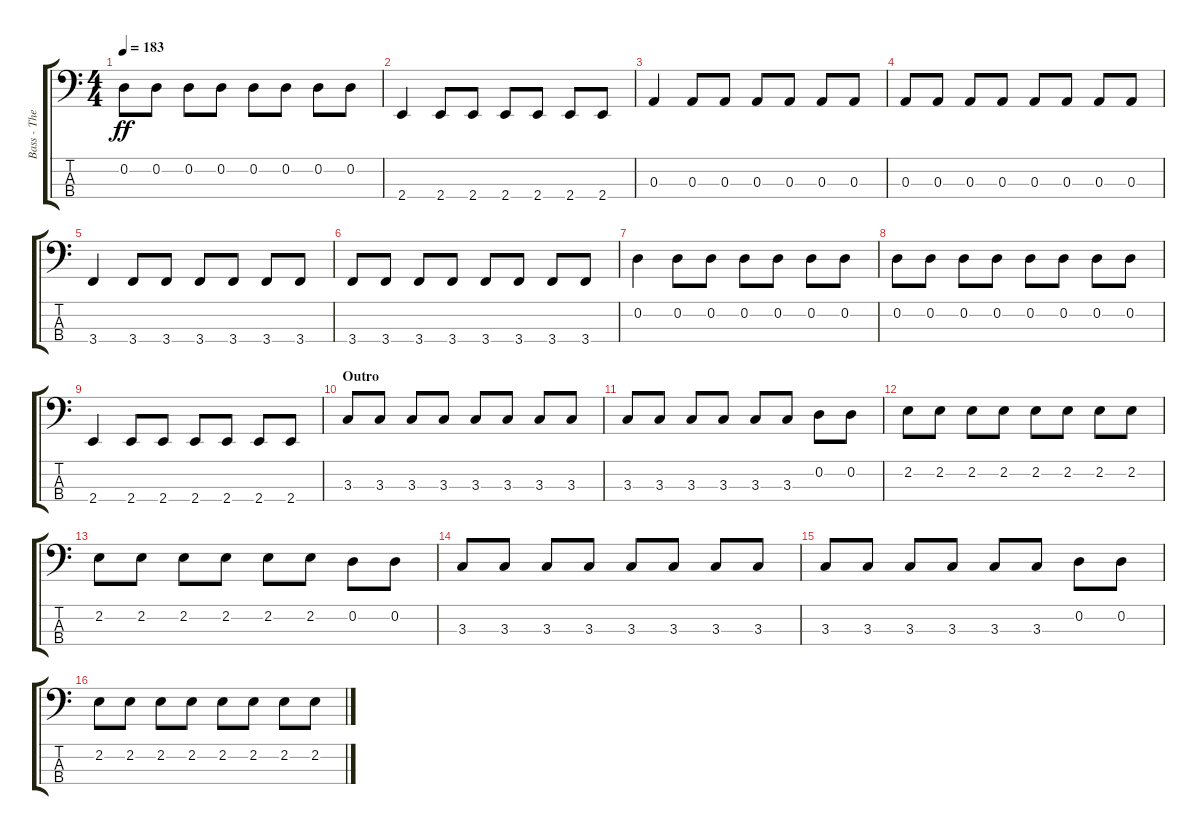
\track ("Bass - The \"Incredible\" Hagen" "Bass - The") {instrument electricbassfinger}
\staff {score tabs}
\tuning (G2 D2 A1 D1) {hide}
\ts (4 4)
\tempo 183
\clef f4
\ks c
0.2.8{dy ff} 0.2.8 0.2.8 0.2.8 0.2.8 0.2.8 0.2.8 0.2.8 |
2.4.4 2.4.8 2.4.8 2.4.8 2.4.8 2.4.8 2.4.8 |
0.3.4 0.3.8 0.3.8 0.3.8 0.3.8 0.3.8 0.3.8 |
0.3.8 0.3.8 0.3.8 0.3.8 0.3.8 0.3.8 0.3.8 0.3.8 |
3.4.4 3.4.8 3.4.8 3.4.8 3.4.8 3.4.8 3.4.8 |
3.4.8 3.4.8 3.4.8 3.4.8 3.4.8 3.4.8 3.4.8 3.4.8 |
0.2.4 0.2.8 0.2.8 0.2.8 0.2.8 0.2.8 0.2.8 |
0.2.8 0.2.8 0.2.8 0.2.8 0.2.8 0.2.8 0.2.8 0.2.8 |
2.4.4 2.4.8 2.4.8 2.4.8 2.4.8 2.4.8 2.4.8 |
\section ("" "Outro")
3.3.8 3.3.8 3.3.8 3.3.8 3.3.8 3.3.8 3.3.8 3.3.8 |
3.3.8 3.3.8 3.3.8 3.3.8 3.3.8 3.3.8 0.2.8 0.2.8 |
2.2.8 2.2.8 2.2.8 2.2.8 2.2.8 2.2.8 2.2.8 2.2.8 |
2.2.8 2.2.8 2.2.8 2.2.8 2.2.8 2.2.8 0.2.8 0.2.8 |
3.3.8 3.3.8 3.3.8 3.3.8 3.3.8 3.3.8 3.3.8 3.3.8 |
3.3.8 3.3.8 3.3.8 3.3.8 3.3.8 3.3.8 0.2.8 0.2.8 |
2.2.8 2.2.8 2.2.8 2.2.8 2.2.8 2.2.8 2.2.8 2.2.8
